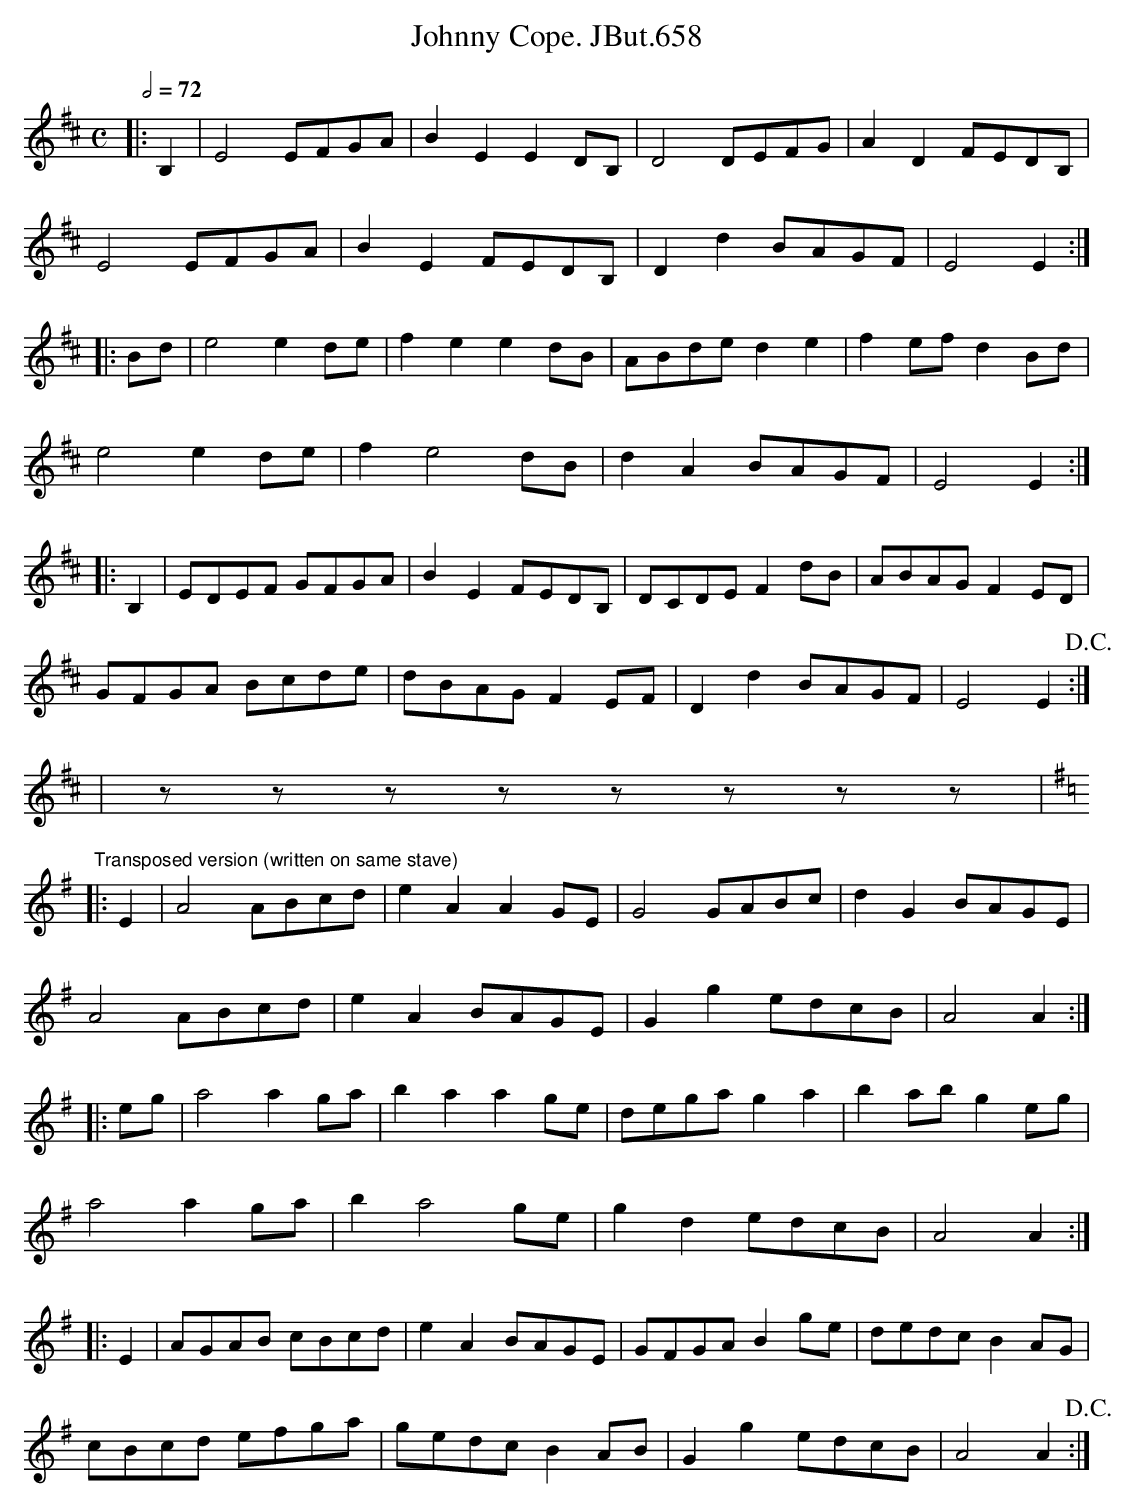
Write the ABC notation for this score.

X:1
T:Johnny Cope. JBut.658
M:C
L:1/8
Q:1/2=72
K:Edor
|:B,2|E4 EFGA|B2E2 E2 DB,|D4 DEFG|A2 D2 FEDB,|
E4 EFGA|B2E2 FEDB,|D2 d2 BAGF|E4 E2:|
|:Bd|e4 e2 de|f2 e2 e2 dB|ABde d2 e2|f2 ef d2 Bd|
e4 e2 de|f2 e4 dB|d2 A2 BAGF|E4 E2:|
|:B,2|EDEF GFGA|B2E2 FEDB,|DCDE F2 dB|ABAG F2 ED|
GFGA Bcde|dBAG F2 EF|D2 d2 BAGF|E4 E2!D.C.!:|
|zzzzzzzz|
"^Transposed version (written on same stave)"
K:Ador
|:E2|A4 ABcd|e2A2 A2 GE|G4 GABc|d2 G2 BAGE|
A4 ABcd|e2A2 BAGE|G2 g2 edcB|A4 A2:|
|:eg|a4 a2 ga|b2 a2 a2 ge|dega g2 a2|b2 ab g2 eg|
a4 a2 ga|b2 a4 ge|g2 d2 edcB|A4 A2:|
|:E2|AGAB cBcd|e2A2 BAGE|GFGA B2 ge|dedc B2 AG|
cBcd efga|gedc B2 AB|G2 g2 edcB|A4 A2!D.C.!:|
